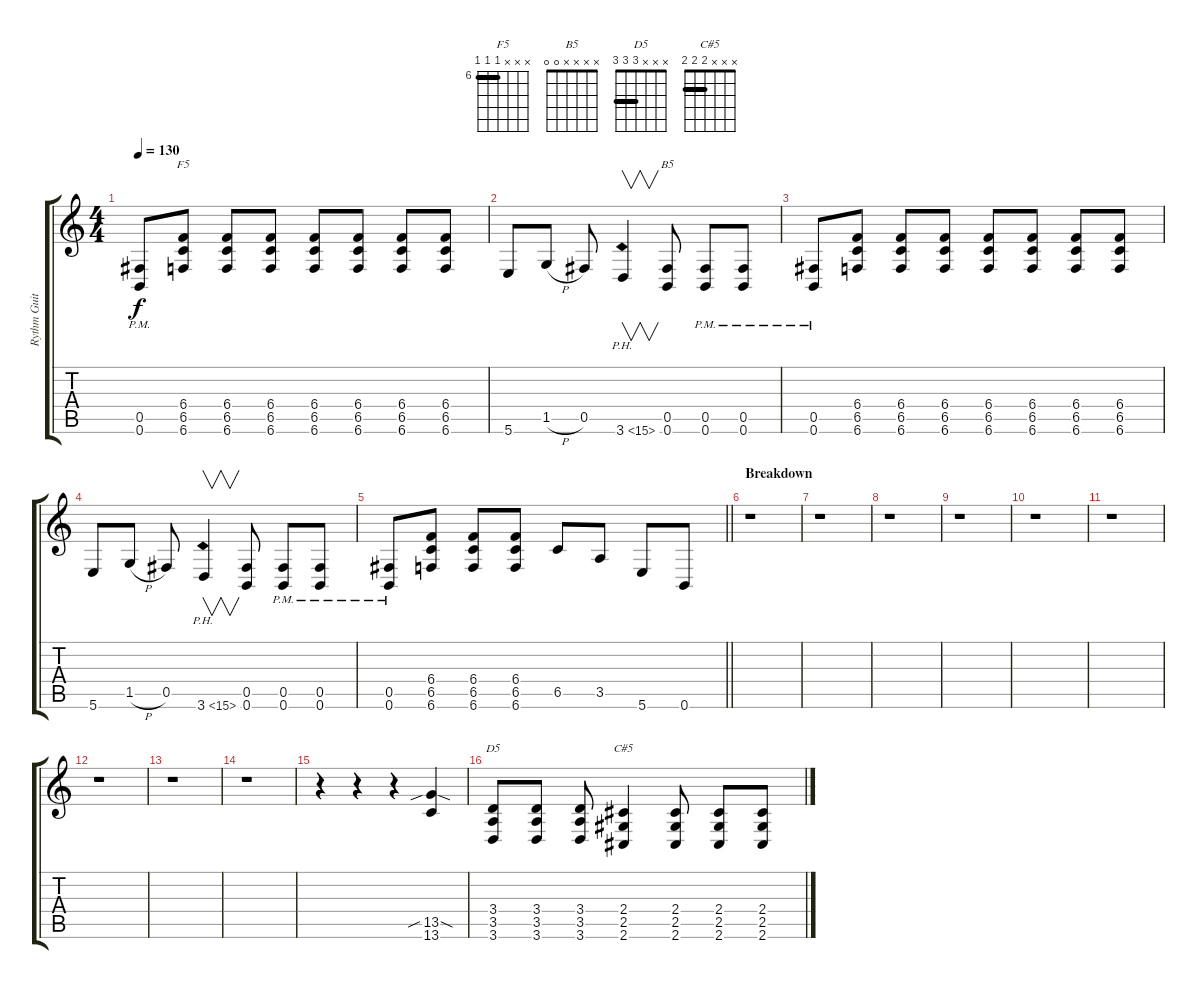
\track ("Rythm Guitar" "Rythm Guit") {instrument overdrivenguitar}
\staff {score tabs}
\tuning (Db4 Ab3 E3 B2 Gb2 B1) {hide}
\chord ("F5" x x x 6 6 6) {firstfret 6 barre 6}
\chord ("B5" x x x x 0 0)
\chord ("D5" x x x 3 3 3) {barre 3}
\chord ("C#5" x x x 2 2 2) {barre 2}
\ts (4 4)
\tempo 130
\clef g2
\ks c
(0.5{pm} 0.6).8{dy f} (6.4 6.5 6.6).8{ch "F5"} (6.4 6.5 6.6).8 (6.4 6.5 6.6).8 (6.4 6.5 6.6).8 (6.4 6.5 6.6).8 (6.4 6.5 6.6).8 (6.4 6.5 6.6).8 |
5.6.8 1.5{h}.8 0.5.8 3.6{ph 12}.4{v} (0.5 0.6).8{ch "B5"} (0.5{pm} 0.6{pm}).8 (0.5{pm} 0.6{pm}).8 |
(0.5{pm} 0.6).8 (6.4 6.5 6.6).8 (6.4 6.5 6.6).8 (6.4 6.5 6.6).8 (6.4 6.5 6.6).8 (6.4 6.5 6.6).8 (6.4 6.5 6.6).8 (6.4 6.5 6.6).8 |
5.6.8 1.5{h}.8 0.5.8 3.6{ph 12}.4{v} (0.5 0.6).8 (0.5{pm} 0.6{pm}).8 (0.5{pm} 0.6{pm}).8 |
\barLineRight lightlight
(0.5{pm} 0.6).8 (6.4 6.5 6.6).8 (6.4 6.5 6.6).8 (6.4 6.5 6.6).8 6.5.8 3.5.8 5.6.8 0.6.8 |
\section ("" "Breakdown")
r.1 |
r.1 |
r.1 |
r.1 |
r.1 |
r.1 |
r.1 |
r.1 |
r.1 |
r.4 r.4 r.4 (13.5{sib sod} 13.6).4 |
(3.4 3.5 3.6).8{ch "D5"} (3.4 3.5 3.6).8 (3.4 3.5 3.6).8 (2.4 2.5 2.6).4{ch "C#5"} (2.4 2.5 2.6).8 (2.4 2.5 2.6).8 (2.4 2.5 2.6).8
